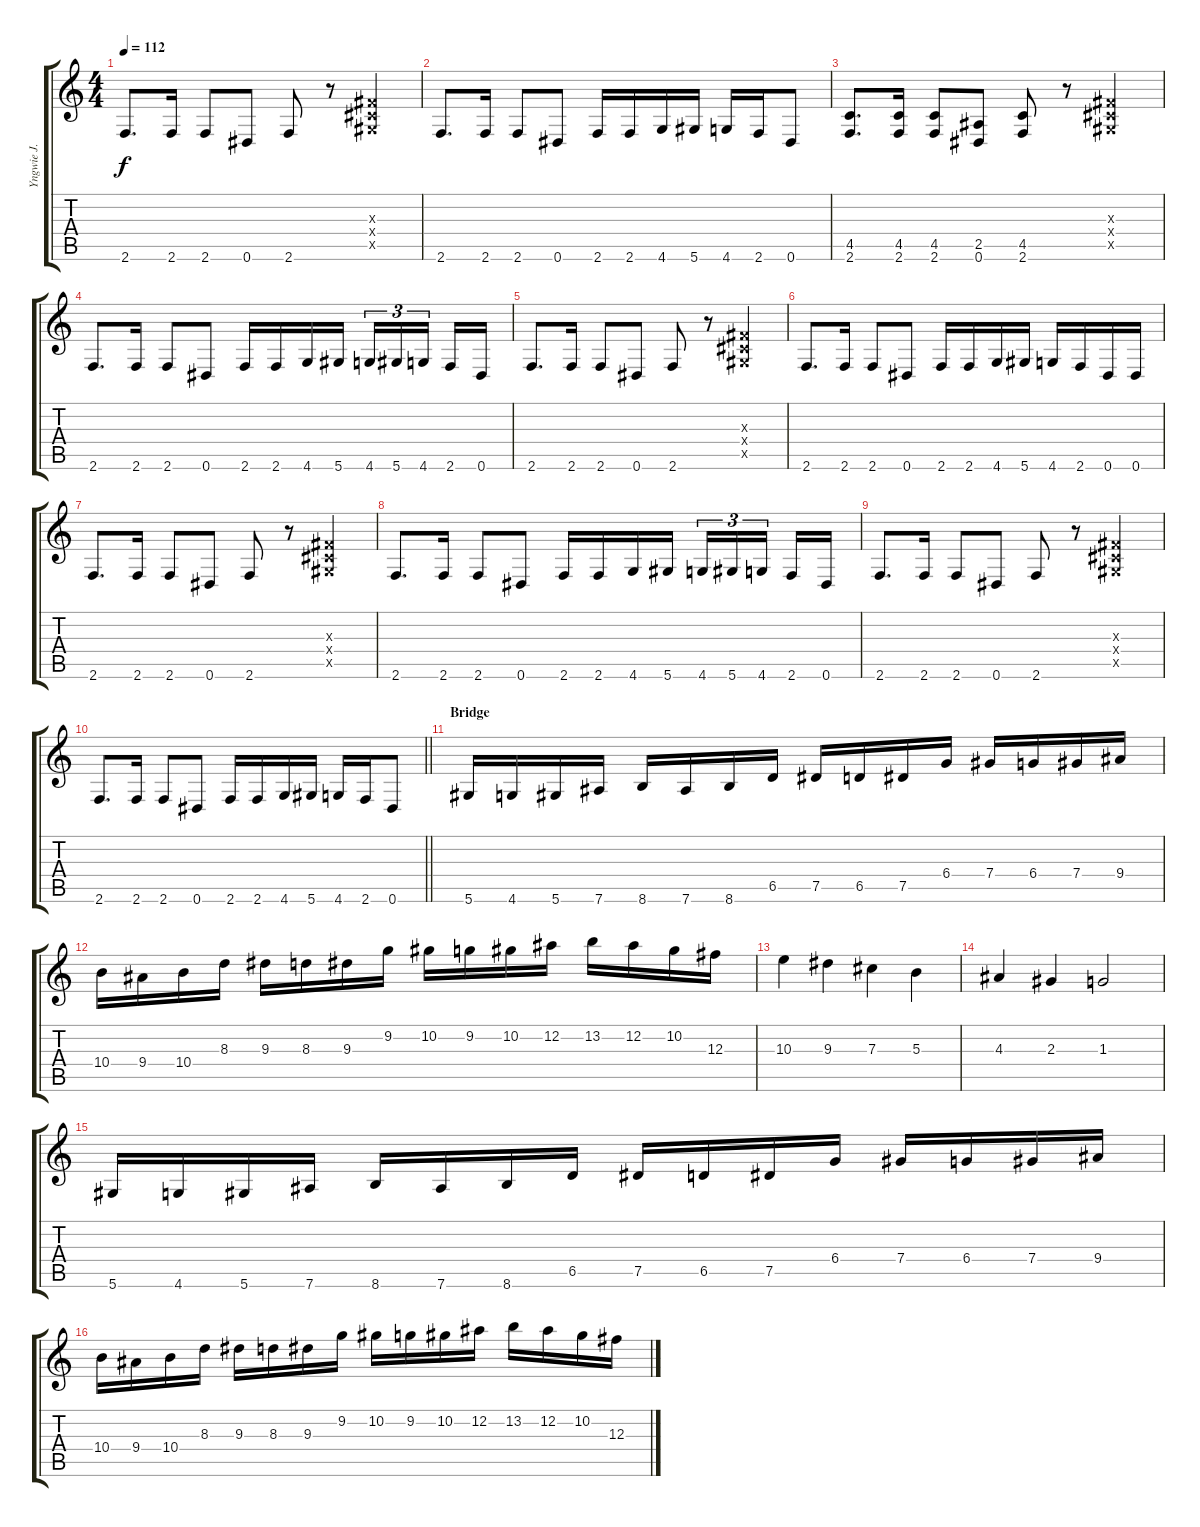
\track ("Yngwie J. Malmsteen" "Yngwie J. ") {instrument distortionguitar}
\staff {score tabs}
\tuning (Eb4 Bb3 Gb3 Db3 Ab2 Eb2) {hide}
\ts (4 4)
\tempo 112
\clef g2
\ks c
2.6.8{d dy f} 2.6.16 2.6.8 0.6.8 2.6.8 r.8 (0.3{x} 0.4{x} 0.5{x}).4 |
2.6.8{d} 2.6.16 2.6.8 0.6.8 2.6.16 2.6.16 4.6.16 5.6.16 4.6.16 2.6.16 0.6.8 |
(4.5 2.6).8{d} (4.5 2.6).16 (4.5 2.6).8 (2.5 0.6).8 (4.5 2.6).8 r.8 (0.3{x} 0.4{x} 0.5{x}).4 |
2.6.8{d} 2.6.16 2.6.8 0.6.8 2.6.16 2.6.16 4.6.16 5.6.16 4.6.16{tu (3 2)} 5.6.16{tu (3 2)} 4.6.16{tu (3 2) beam splitsecondary} 2.6.16 0.6.16 |
2.6.8{d} 2.6.16 2.6.8 0.6.8 2.6.8 r.8 (0.3{x} 0.4{x} 0.5{x}).4 |
2.6.8{d} 2.6.16 2.6.8 0.6.8 2.6.16 2.6.16 4.6.16 5.6.16 4.6.16 2.6.16 0.6.16 0.6.16 |
2.6.8{d} 2.6.16 2.6.8 0.6.8 2.6.8 r.8 (0.3{x} 0.4{x} 0.5{x}).4 |
2.6.8{d} 2.6.16 2.6.8 0.6.8 2.6.16 2.6.16 4.6.16 5.6.16 4.6.16{tu (3 2)} 5.6.16{tu (3 2)} 4.6.16{tu (3 2) beam splitsecondary} 2.6.16 0.6.16 |
2.6.8{d} 2.6.16 2.6.8 0.6.8 2.6.8 r.8 (0.3{x} 0.4{x} 0.5{x}).4 |
\barLineRight lightlight
2.6.8{d} 2.6.16 2.6.8 0.6.8 2.6.16 2.6.16 4.6.16 5.6.16 4.6.16 2.6.16 0.6.8 |
\section ("" "Bridge")
5.6.16 4.6.16 5.6.16 7.6.16 8.6.16 7.6.16 8.6.16 6.5.16 7.5.16 6.5.16 7.5.16 6.4.16 7.4.16 6.4.16 7.4.16 9.4.16 |
10.4.16 9.4.16 10.4.16 8.3.16 9.3.16 8.3.16 9.3.16 9.2.16 10.2.16 9.2.16 10.2.16 12.2.16 13.2.16 12.2.16 10.2.16 12.3.16 |
10.3.4 9.3.4 7.3.4 5.3.4 |
4.3.4 2.3.4 1.3.2 |
5.6.16 4.6.16 5.6.16 7.6.16 8.6.16 7.6.16 8.6.16 6.5.16 7.5.16 6.5.16 7.5.16 6.4.16 7.4.16 6.4.16 7.4.16 9.4.16 |
10.4.16 9.4.16 10.4.16 8.3.16 9.3.16 8.3.16 9.3.16 9.2.16 10.2.16 9.2.16 10.2.16 12.2.16 13.2.16 12.2.16 10.2.16 12.3.16
